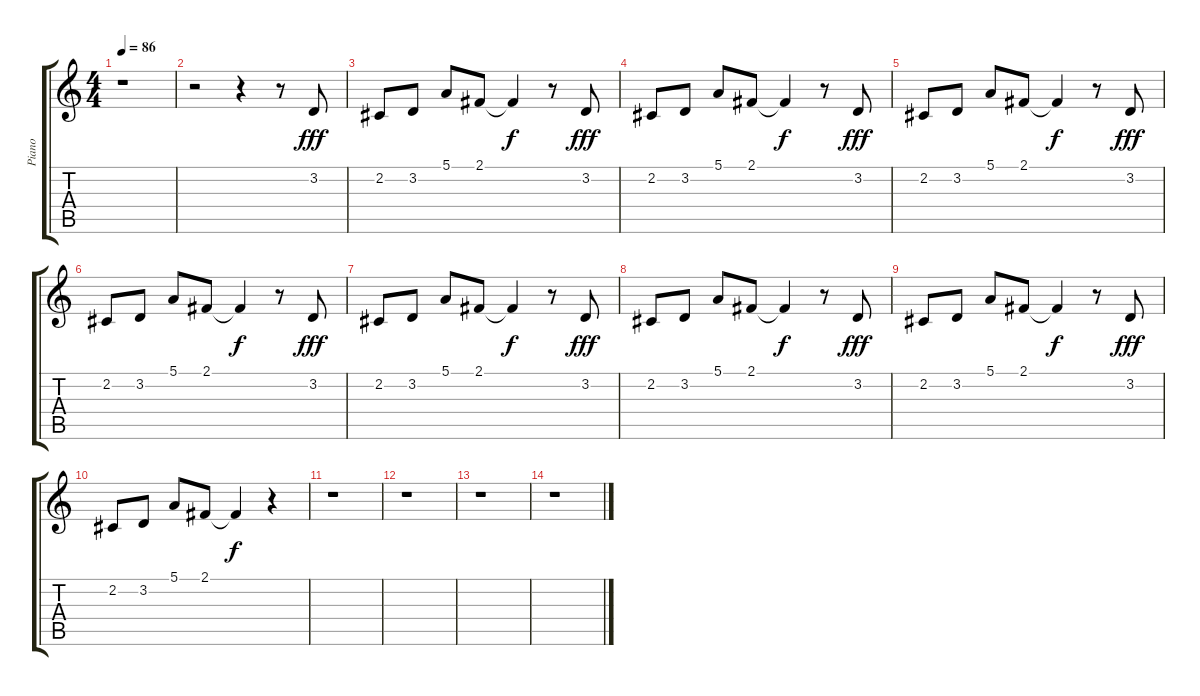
\track ("Piano" "Piano") {instrument acousticgrandpiano}
\staff {score tabs}
\tuning (E4 B3 G3 D3 A2 E2) {hide}
\ts (4 4)
\tempo 86
\clef g2
\ks c
r.1{dy fff} |
r.2 r.4 r.8 3.2.8 |
2.2.8 3.2.8 5.1.8 2.1.8 2.1{t}.4{dy f} r.8 3.2.8{dy fff} |
2.2.8 3.2.8 5.1.8 2.1.8 2.1{t}.4{dy f} r.8 3.2.8{dy fff} |
2.2.8 3.2.8 5.1.8 2.1.8 2.1{t}.4{dy f} r.8 3.2.8{dy fff} |
2.2.8 3.2.8 5.1.8 2.1.8 2.1{t}.4{dy f} r.8 3.2.8{dy fff} |
2.2.8 3.2.8 5.1.8 2.1.8 2.1{t}.4{dy f} r.8 3.2.8{dy fff} |
2.2.8 3.2.8 5.1.8 2.1.8 2.1{t}.4{dy f} r.8 3.2.8{dy fff} |
2.2.8 3.2.8 5.1.8 2.1.8 2.1{t}.4{dy f} r.8 3.2.8{dy fff} |
2.2.8 3.2.8 5.1.8 2.1.8 2.1{t}.4{dy f} r.4 |
r.1 |
r.1 |
r.1 |
r.1
